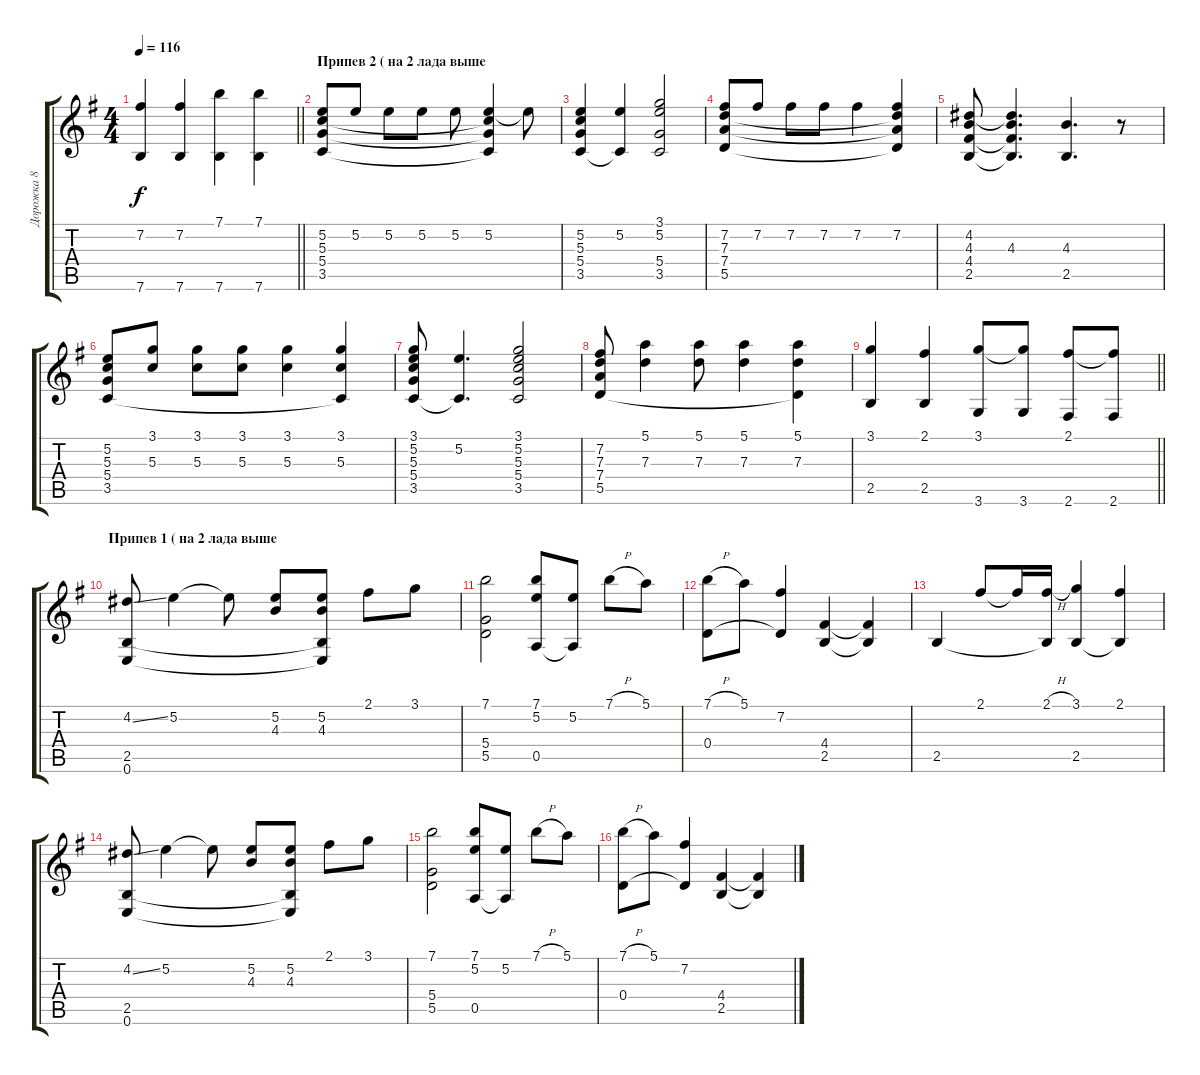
\track ("Дорожка 8" "Дорожка 8") {instrument acousticguitarsteel}
\staff {score tabs}
\tuning (E4 B3 G3 D3 A2 E2) {hide}
\ts (4 4)
\tempo 116
\clef g2
\barLineRight lightlight
\ks eminor
(7.2 7.6).4{dy f} (7.2 7.6).4 (7.1 7.6).4 (7.1 7.6).4 |
\section ("" "Припев 2 ( на 2 лада выше")
(5.2 5.3 5.4 3.5).8 5.2.8 5.2.8 5.2.8 5.2.8 (5.2 5.3{t} 5.4{t} 3.5{t}).4 5.2{t}.8 |
(5.2 5.3 5.4 3.5).4 (5.2 3.5{t}).4 (3.1 5.2 5.4 3.5).2 |
(7.2 7.3 7.4 5.5).8 7.2.8 7.2.8 7.2.8 7.2.4 (7.2 7.3{t} 7.4{t} 5.5{t}).4 |
(4.2 4.3 4.4 2.5).8 (4.2{t} 4.3 4.4{t} 2.5{t}).4{d} (4.3 2.5).4{d} r.8 |
(5.2 5.3 5.4 3.5).8 (3.1 5.3).8 (3.1 5.3).8 (3.1 5.3).8 (3.1 5.3).4 (3.1 5.3 3.5{t}).4 |
(3.1 5.2 5.3 5.4 3.5).8 (5.2 3.5{t}).4{d} (3.1 5.2 5.3 5.4 3.5).2 |
(7.2 7.3 7.4 5.5).8 (5.1 7.3).4 (5.1 7.3).8 (5.1 7.3).4 (5.1 7.3 5.5{t}).4 |
\barLineRight lightlight
(3.1 2.5).4 (2.1 2.5).4 (3.1 3.6).8 (3.1{t} 3.6).8 (2.1 2.6).8 (2.1{t} 2.6).8 |
\section ("" "Припев 1 ( на 2 лада выше")
(4.2{ss} 2.5 0.6).8 5.2.4 5.2{t}.8 (5.2 4.3).8 (5.2 4.3 2.5{t} 0.6{t}).8 2.1.8 3.1.8 |
(7.1 5.4 5.5).2 (7.1 5.2 0.5).8 (5.2 0.5{t}).8 7.1{h}.8 5.1.8 |
(7.1{h} 0.4).8 5.1.8 (7.2 0.4{t}).4 (4.4 2.5).4 (4.4{t} 2.5{t}).4 |
2.5.4 2.1.8 2.1{t}.16 (2.1{h} 2.5{t}).16 (3.1 2.5).4 (2.1 2.5{t}).4 |
(4.2{ss} 2.5 0.6).8 5.2.4 5.2{t}.8 (5.2 4.3).8 (5.2 4.3 2.5{t} 0.6{t}).8 2.1.8 3.1.8 |
(7.1 5.4 5.5).2 (7.1 5.2 0.5).8 (5.2 0.5{t}).8 7.1{h}.8 5.1.8 |
(7.1{h} 0.4).8 5.1.8 (7.2 0.4{t}).4 (4.4 2.5).4 (4.4{t} 2.5{t}).4
